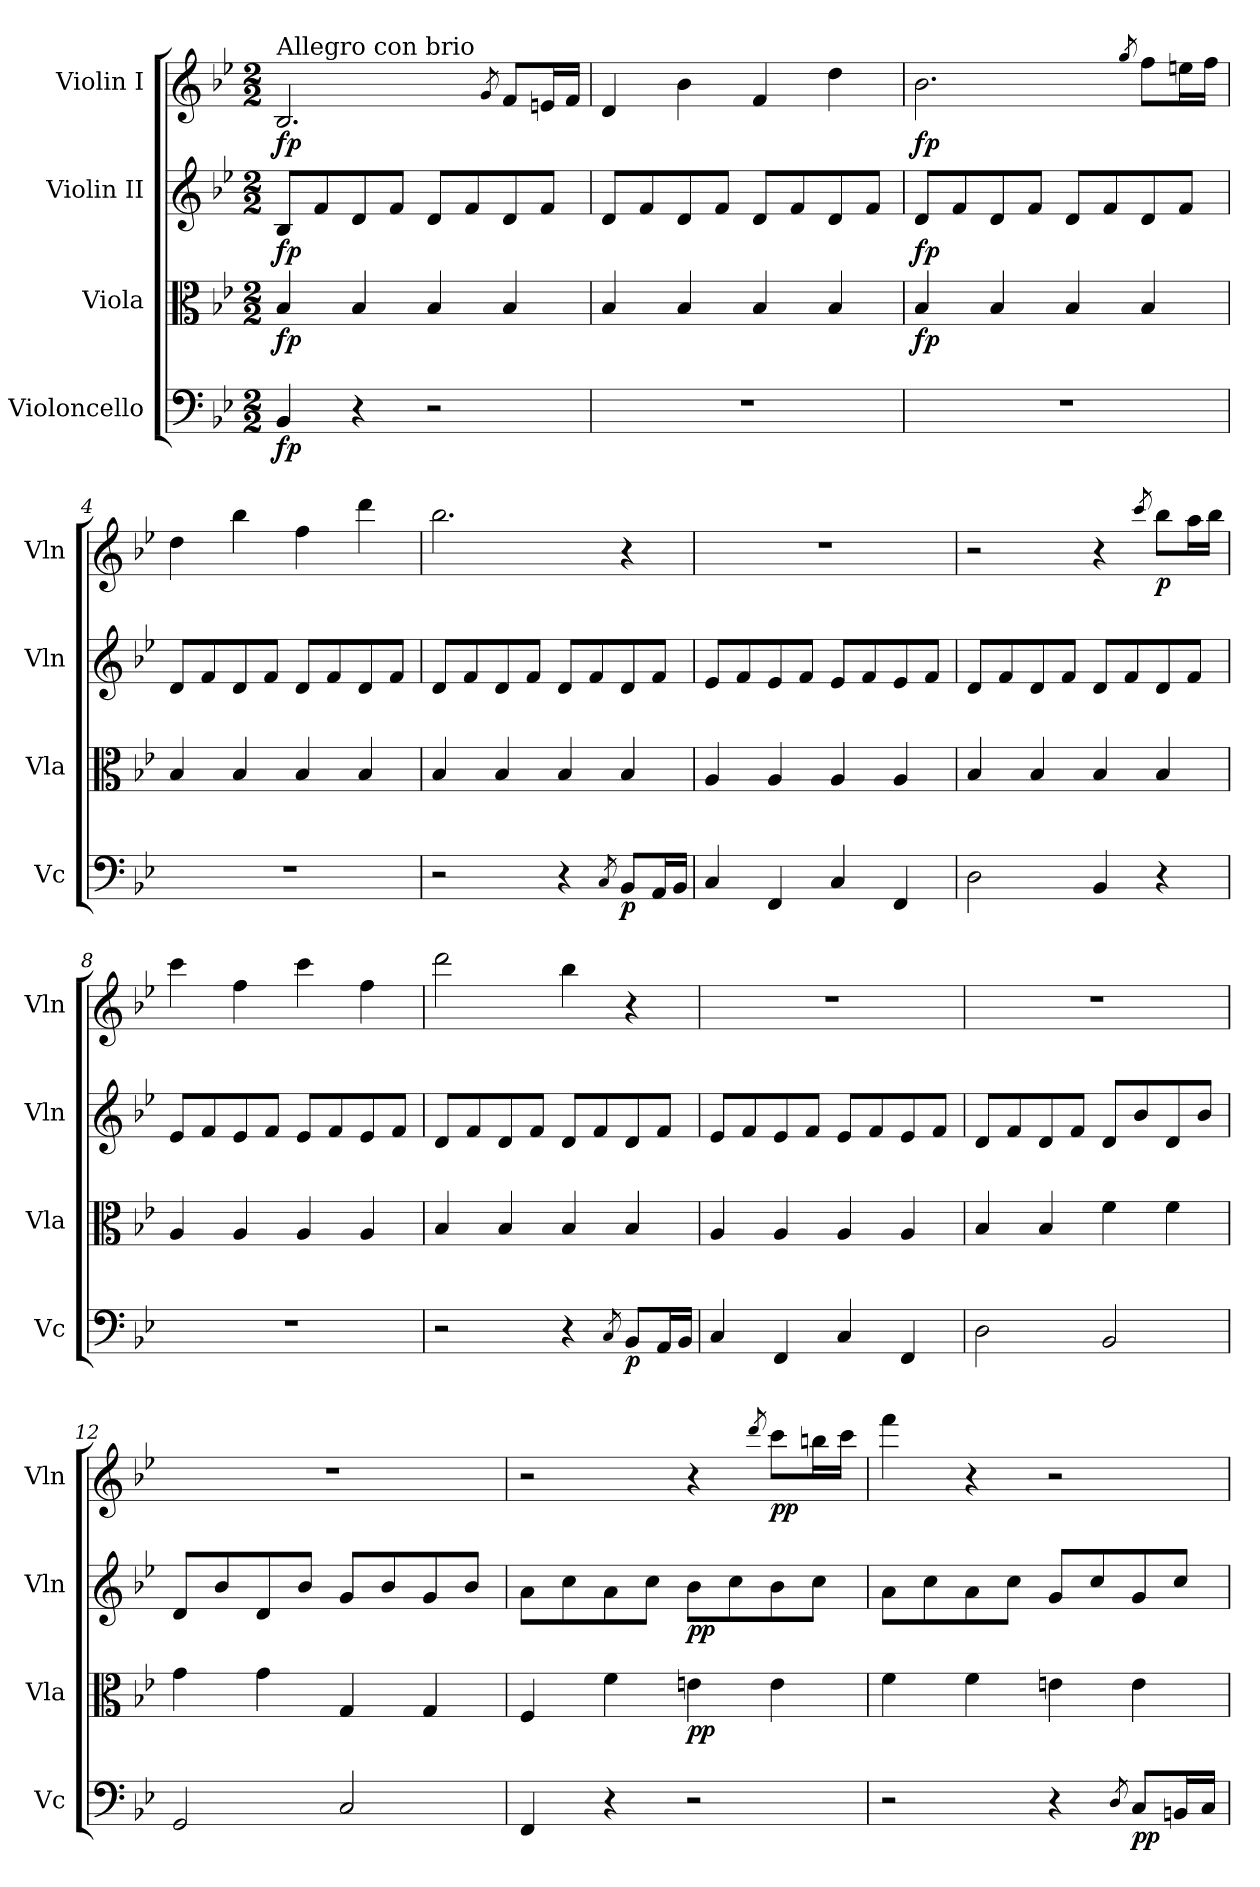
**kern	**dynam	**kern	**dynam	**kern	**dynam	**kern	**dynam
*part4	*part4	*part3	*part3	*part2	*part2	*part1	*part1
*staff4	*staff4	*staff3	*staff3	*staff2	*staff2	*staff1	*staff1
*I"Violoncello	*	*I"Viola	*	*I"Violin II	*	*I"Violin I	*
*I'Vc	*	*I'Vla	*	*I'Vln	*	*I'Vln	*
*clefF4	*	*clefC3	*	*clefG2	*	*clefG2	*
*k[b-e-]	*	*k[b-e-]	*	*k[b-e-]	*	*k[b-e-]	*
*B-:	*	*B-:	*	*B-:	*	*B-:	*
*M2/2	*	*M2/2	*	*M2/2	*	*M2/2	*
*MM190	*	*MM190	*	*MM190	*	*MM190	*
=1	=1	=1	=1	=1	=1	=1	=1
!	!	!	!	!	!	!LO:TX:a:t=Allegro con brio	!
!	!LO:DY:b	!	!LO:DY:b	!	!LO:DY:b	!	!LO:DY:b
4BB-/	fp	4B-/	fp	8B-/L	fp	2.B-/	fp
.	.	.	.	8f/	.	.	.
4r	.	4B-/	.	8d/	.	.	.
.	.	.	.	8f/J	.	.	.
2r	.	4B-/	.	8d/L	.	.	.
.	.	.	.	8f/	.	.	.
.	.	.	.	.	.	8qg/	.
.	.	4B-/	.	8d/	.	8f/L	.
.	.	.	.	8f/J	.	16en/L	.
.	.	.	.	.	.	16f/JJ	.
=2	=2	=2	=2	=2	=2	=2	=2
1r	.	4B-/	.	8d/L	.	4d/	.
.	.	.	.	8f/	.	.	.
.	.	4B-/	.	8d/	.	4b-\	.
.	.	.	.	8f/J	.	.	.
.	.	4B-/	.	8d/L	.	4f/	.
.	.	.	.	8f/	.	.	.
.	.	4B-/	.	8d/	.	4dd\	.
.	.	.	.	8f/J	.	.	.
=3	=3	=3	=3	=3	=3	=3	=3
!	!	!	!LO:DY:b	!	!LO:DY:b	!	!LO:DY:b
1r	.	4B-/	fp	8d/L	fp	2.b-\	fp
.	.	.	.	8f/	.	.	.
.	.	4B-/	.	8d/	.	.	.
.	.	.	.	8f/J	.	.	.
.	.	4B-/	.	8d/L	.	.	.
.	.	.	.	8f/	.	.	.
.	.	.	.	.	.	8qgg/	.
.	.	4B-/	.	8d/	.	8ff\L	.
.	.	.	.	8f/J	.	16een\L	.
.	.	.	.	.	.	16ff\JJ	.
!!LO:LB:g=z
=4	=4	=4	=4	=4	=4	=4	=4
1r	.	4B-/	.	8d/L	.	4dd\	.
.	.	.	.	8f/	.	.	.
.	.	4B-/	.	8d/	.	4bb-\	.
.	.	.	.	8f/J	.	.	.
.	.	4B-/	.	8d/L	.	4ff\	.
.	.	.	.	8f/	.	.	.
.	.	4B-/	.	8d/	.	4ddd\	.
.	.	.	.	8f/J	.	.	.
=5	=5	=5	=5	=5	=5	=5	=5
2r	.	4B-/	.	8d/L	.	2.bb-\	.
.	.	.	.	8f/	.	.	.
.	.	4B-/	.	8d/	.	.	.
.	.	.	.	8f/J	.	.	.
4r	.	4B-/	.	8d/L	.	.	.
.	.	.	.	8f/	.	.	.
8qC/	.	.	.	.	.	.	.
!	!LO:DY:b	!	!	!	!	!	!
8BB-/L	p	4B-/	.	8d/	.	4r	.
16AA/L	.	.	.	8f/J	.	.	.
16BB-/JJ	.	.	.	.	.	.	.
=6	=6	=6	=6	=6	=6	=6	=6
4C/	.	4A/	.	8e-/L	.	1r	.
.	.	.	.	8f/	.	.	.
4FF/	.	4A/	.	8e-/	.	.	.
.	.	.	.	8f/J	.	.	.
4C/	.	4A/	.	8e-/L	.	.	.
.	.	.	.	8f/	.	.	.
4FF/	.	4A/	.	8e-/	.	.	.
.	.	.	.	8f/J	.	.	.
=7	=7	=7	=7	=7	=7	=7	=7
2D\	.	4B-/	.	8d/L	.	2r	.
.	.	.	.	8f/	.	.	.
.	.	4B-/	.	8d/	.	.	.
.	.	.	.	8f/J	.	.	.
4BB-/	.	4B-/	.	8d/L	.	4r	.
.	.	.	.	8f/	.	.	.
.	.	.	.	.	.	8qccc/	.
!	!	!	!	!	!	!	!LO:DY:b
4r	.	4B-/	.	8d/	.	8bb-\L	p
.	.	.	.	8f/J	.	16aa\L	.
.	.	.	.	.	.	16bb-\JJ	.
!!LO:PB:g=z
=8	=8	=8	=8	=8	=8	=8	=8
1r	.	4A/	.	8e-/L	.	4ccc\	.
.	.	.	.	8f/	.	.	.
.	.	4A/	.	8e-/	.	4ff\	.
.	.	.	.	8f/J	.	.	.
.	.	4A/	.	8e-/L	.	4ccc\	.
.	.	.	.	8f/	.	.	.
.	.	4A/	.	8e-/	.	4ff\	.
.	.	.	.	8f/J	.	.	.
=9	=9	=9	=9	=9	=9	=9	=9
2r	.	4B-/	.	8d/L	.	2ddd\	.
.	.	.	.	8f/	.	.	.
.	.	4B-/	.	8d/	.	.	.
.	.	.	.	8f/J	.	.	.
4r	.	4B-/	.	8d/L	.	4bb-\	.
.	.	.	.	8f/	.	.	.
8qC/	.	.	.	.	.	.	.
!	!LO:DY:b	!	!	!	!	!	!
8BB-/L	p	4B-/	.	8d/	.	4r	.
16AA/L	.	.	.	8f/J	.	.	.
16BB-/JJ	.	.	.	.	.	.	.
=10	=10	=10	=10	=10	=10	=10	=10
4C/	.	4A/	.	8e-/L	.	1r	.
.	.	.	.	8f/	.	.	.
4FF/	.	4A/	.	8e-/	.	.	.
.	.	.	.	8f/J	.	.	.
4C/	.	4A/	.	8e-/L	.	.	.
.	.	.	.	8f/	.	.	.
4FF/	.	4A/	.	8e-/	.	.	.
.	.	.	.	8f/J	.	.	.
=11	=11	=11	=11	=11	=11	=11	=11
2D\	.	4B-/	.	8d/L	.	1r	.
.	.	.	.	8f/	.	.	.
.	.	4B-/	.	8d/	.	.	.
.	.	.	.	8f/J	.	.	.
2BB-/	.	4f\	.	8d/L	.	.	.
.	.	.	.	8b-/	.	.	.
.	.	4f\	.	8d/	.	.	.
.	.	.	.	8b-/J	.	.	.
!!LO:LB:g=z
=12	=12	=12	=12	=12	=12	=12	=12
2GG/	.	4g\	.	8d/L	.	1r	.
.	.	.	.	8b-/	.	.	.
.	.	4g\	.	8d/	.	.	.
.	.	.	.	8b-/J	.	.	.
2C/	.	4G/	.	8g/L	.	.	.
.	.	.	.	8b-/	.	.	.
.	.	4G/	.	8g/	.	.	.
.	.	.	.	8b-/J	.	.	.
=13	=13	=13	=13	=13	=13	=13	=13
4FF/	.	4F/	.	8a\L	.	2r	.
.	.	.	.	8cc\	.	.	.
4r	.	4f\	.	8a\	.	.	.
.	.	.	.	8cc\J	.	.	.
!	!	!	!LO:DY:b	!	!LO:DY:b	!	!
2r	.	4en\	pp	8b-\L	pp	4r	.
.	.	.	.	8cc\	.	.	.
.	.	.	.	.	.	8qddd/	.
!	!	!	!	!	!	!	!LO:DY:b
.	.	4e\	.	8b-\	.	8ccc\L	pp
.	.	.	.	8cc\J	.	16bbn\L	.
.	.	.	.	.	.	16ccc\JJ	.
=14	=14	=14	=14	=14	=14	=14	=14
2r	.	4f\	.	8a\L	.	4fff\	.
.	.	.	.	8cc\	.	.	.
.	.	4f\	.	8a\	.	4r	.
.	.	.	.	8cc\J	.	.	.
4r	.	4en\	.	8g/L	.	2r	.
.	.	.	.	8cc/	.	.	.
8qD/	.	.	.	.	.	.	.
!	!LO:DY:b	!	!	!	!	!	!
8C/L	pp	4e\	.	8g/	.	.	.
16BBn/L	.	.	.	8cc/J	.	.	.
16C/JJ	.	.	.	.	.	.	.
=	=	=	=	=	=	=	=
*-	*-	*-	*-	*-	*-	*-	*-
